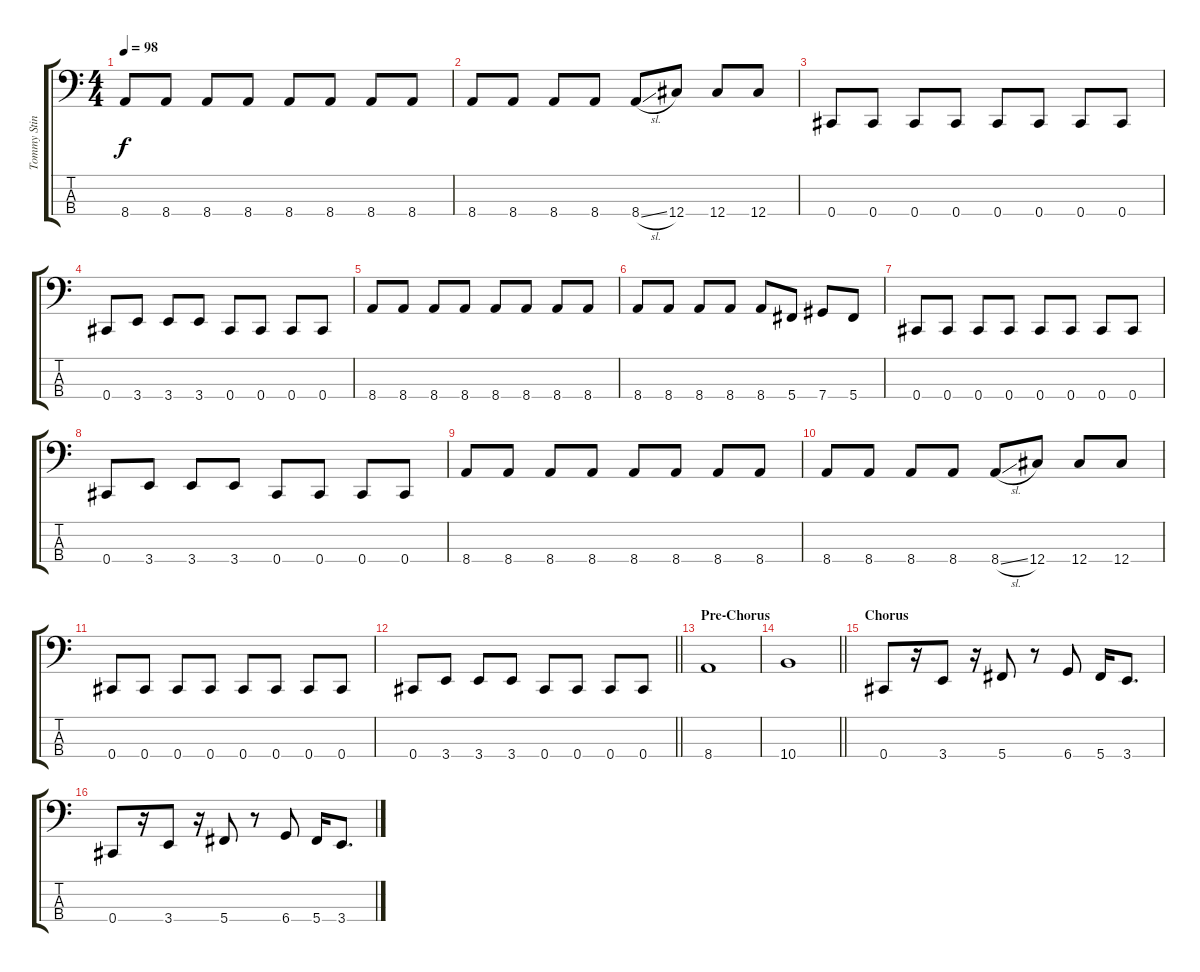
\track ("Tommy Stinson" "Tommy Stin") {instrument distortionguitar}
\staff {score tabs}
\tuning (Gb2 Db2 Ab1 Db1) {hide}
\ts (4 4)
\tempo 98
\clef f4
\ks c
8.4.8{dy f} 8.4.8 8.4.8 8.4.8 8.4.8 8.4.8 8.4.8 8.4.8 |
8.4.8 8.4.8 8.4.8 8.4.8 8.4{sl}.8 12.4.8 12.4.8 12.4.8 |
0.4.8 0.4.8 0.4.8 0.4.8 0.4.8 0.4.8 0.4.8 0.4.8 |
0.4.8 3.4.8 3.4.8 3.4.8 0.4.8 0.4.8 0.4.8 0.4.8 |
8.4.8 8.4.8 8.4.8 8.4.8 8.4.8 8.4.8 8.4.8 8.4.8 |
8.4.8 8.4.8 8.4.8 8.4.8 8.4.8 5.4.8 7.4.8 5.4.8 |
0.4.8 0.4.8 0.4.8 0.4.8 0.4.8 0.4.8 0.4.8 0.4.8 |
0.4.8 3.4.8 3.4.8 3.4.8 0.4.8 0.4.8 0.4.8 0.4.8 |
8.4.8 8.4.8 8.4.8 8.4.8 8.4.8 8.4.8 8.4.8 8.4.8 |
8.4.8 8.4.8 8.4.8 8.4.8 8.4{sl}.8 12.4.8 12.4.8 12.4.8 |
0.4.8 0.4.8 0.4.8 0.4.8 0.4.8 0.4.8 0.4.8 0.4.8 |
\barLineRight lightlight
0.4.8 3.4.8 3.4.8 3.4.8 0.4.8 0.4.8 0.4.8 0.4.8 |
\section ("" "Pre-Chorus")
8.4.1 |
\barLineRight lightlight
10.4.1 |
\section ("" "Chorus")
0.4.8 r.16 3.4.8 r.16 5.4.8 r.8 6.4.8 5.4.16 3.4.8{d} |
0.4.8 r.16 3.4.8 r.16 5.4.8 r.8 6.4.8 5.4.16 3.4.8{d}
